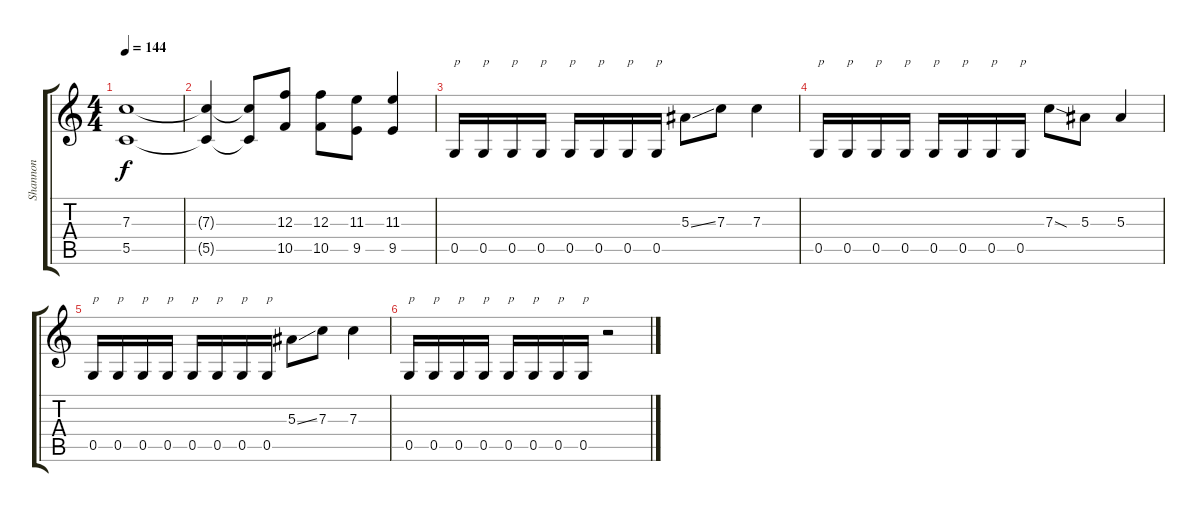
\track ("Shannon" "Shannon") {instrument distortionguitar}
\staff {score tabs}
\tuning (D4 A3 F3 C3 G2 D2) {hide}
\ts (4 4)
\tempo 144
\clef g2
\ks c
(7.3 5.5).1{dy f} |
(7.3{t} 5.5{t}).4 (7.3{t} 5.5{t}).8 (12.3 10.5).8 (12.3 10.5).8 (11.3 9.5).8 (11.3 9.5).4 |
0.5.16{txt "p"} 0.5.16{txt "p"} 0.5.16{txt "p"} 0.5.16{txt "p"} 0.5.16{txt "p"} 0.5.16{txt "p"} 0.5.16{txt "p"} 0.5.16{txt "p"} 5.3{ss}.8 7.3.8 7.3.4 |
0.5.16{txt "p"} 0.5.16{txt "p"} 0.5.16{txt "p"} 0.5.16{txt "p"} 0.5.16{txt "p"} 0.5.16{txt "p"} 0.5.16{txt "p"} 0.5.16{txt "p"} 7.3{sod}.8 5.3.8 5.3.4 |
0.5.16{txt "p"} 0.5.16{txt "p"} 0.5.16{txt "p"} 0.5.16{txt "p"} 0.5.16{txt "p"} 0.5.16{txt "p"} 0.5.16{txt "p"} 0.5.16{txt "p"} 5.3{ss}.8 7.3.8 7.3.4 |
0.5.16{txt "p"} 0.5.16{txt "p"} 0.5.16{txt "p"} 0.5.16{txt "p"} 0.5.16{txt "p"} 0.5.16{txt "p"} 0.5.16{txt "p"} 0.5.16{txt "p"} r.2
